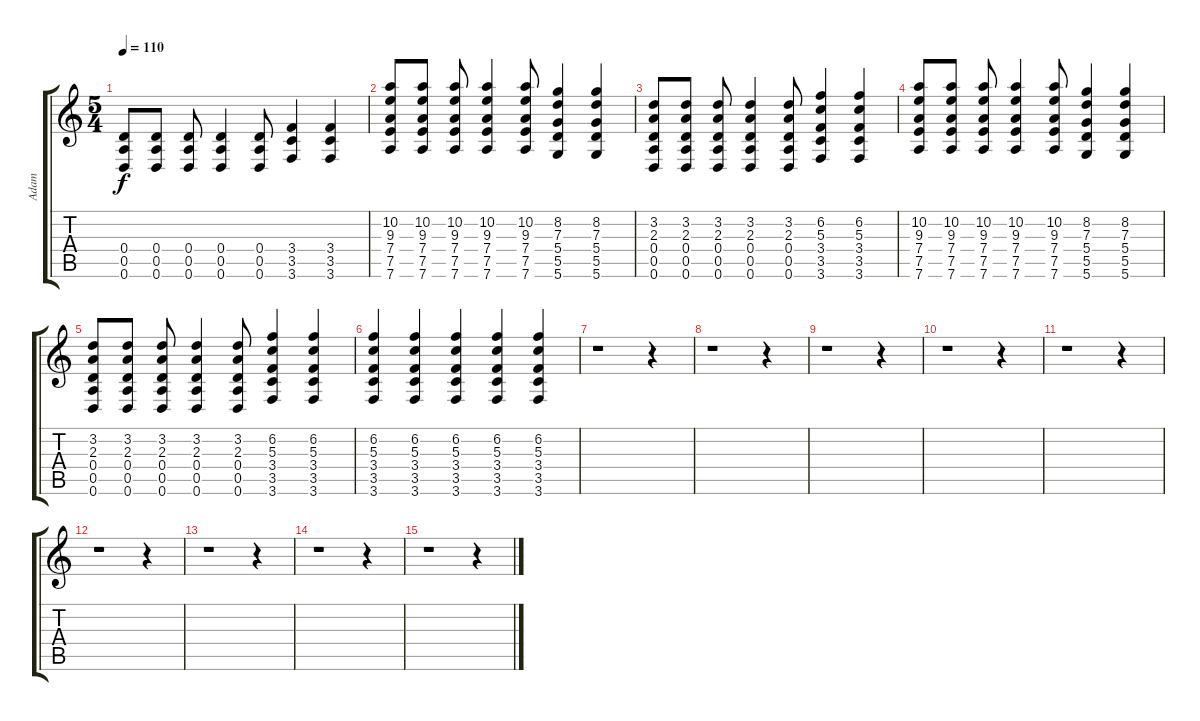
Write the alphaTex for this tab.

\track ("Adam" "Adam") {instrument overdrivenguitar}
\staff {score tabs}
\tuning (E4 B3 G3 D3 A2 D2) {hide}
\ts (5 4)
\tempo 110
\clef g2
\ks c
(0.4 0.5 0.6).8{dy f} (0.4 0.5 0.6).8 (0.4 0.5 0.6).8 (0.4 0.5 0.6).4 (0.4 0.5 0.6).8 (3.4 3.5 3.6).4 (3.4 3.5 3.6).4 |
(10.2 9.3 7.4 7.5 7.6).8 (10.2 9.3 7.4 7.5 7.6).8 (10.2 9.3 7.4 7.5 7.6).8 (10.2 9.3 7.4 7.5 7.6).4 (10.2 9.3 7.4 7.5 7.6).8 (8.2 7.3 5.4 5.5 5.6).4 (8.2 7.3 5.4 5.5 5.6).4 |
(3.2 2.3 0.4 0.5 0.6).8 (3.2 2.3 0.4 0.5 0.6).8 (3.2 2.3 0.4 0.5 0.6).8 (3.2 2.3 0.4 0.5 0.6).4 (3.2 2.3 0.4 0.5 0.6).8 (6.2 5.3 3.4 3.5 3.6).4 (6.2 5.3 3.4 3.5 3.6).4 |
(10.2 9.3 7.4 7.5 7.6).8 (10.2 9.3 7.4 7.5 7.6).8 (10.2 9.3 7.4 7.5 7.6).8 (10.2 9.3 7.4 7.5 7.6).4 (10.2 9.3 7.4 7.5 7.6).8 (8.2 7.3 5.4 5.5 5.6).4 (8.2 7.3 5.4 5.5 5.6).4 |
(3.2 2.3 0.4 0.5 0.6).8 (3.2 2.3 0.4 0.5 0.6).8 (3.2 2.3 0.4 0.5 0.6).8 (3.2 2.3 0.4 0.5 0.6).4 (3.2 2.3 0.4 0.5 0.6).8 (6.2 5.3 3.4 3.5 3.6).4 (6.2 5.3 3.4 3.5 3.6).4 |
(6.2 5.3 3.4 3.5 3.6).4{volume 14} (6.2 5.3 3.4 3.5 3.6).4{volume 12} (6.2 5.3 3.4 3.5 3.6).4{volume 10} (6.2 5.3 3.4 3.5 3.6).4{volume 8} (6.2 5.3 3.4 3.5 3.6).4{volume 5} |
r.1 r.4 |
r.1 r.4 |
r.1 r.4 |
r.1 r.4 |
r.1 r.4 |
r.1 r.4 |
r.1 r.4 |
r.1 r.4 |
r.1 r.4
